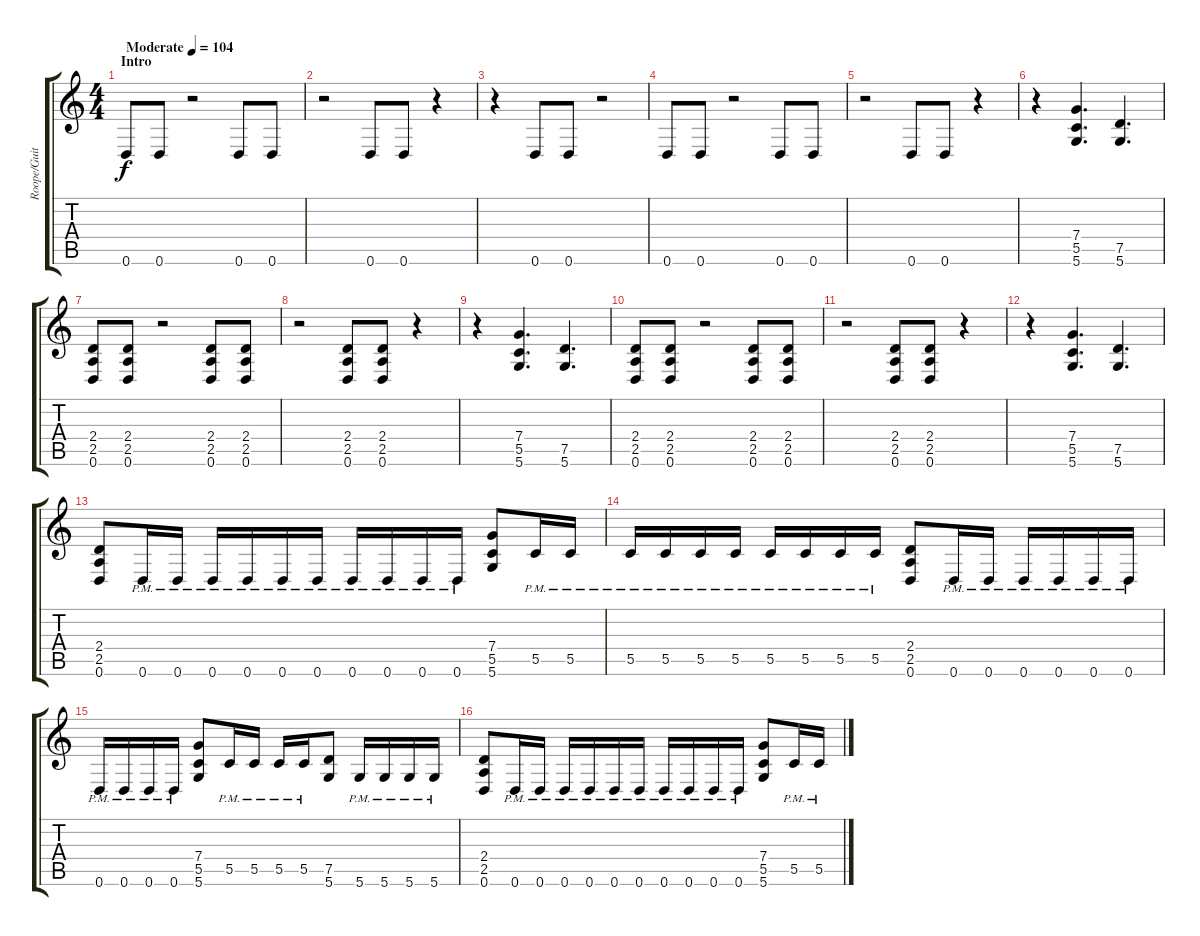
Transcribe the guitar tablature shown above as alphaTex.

\track ("Roope/Guitar 2nd" "Roope/Guit") {instrument distortionguitar}
\staff {score tabs}
\tuning (D4 A3 F3 C3 G2 D2) {hide}
\ts (4 4)
\section ("" "Intro")
\tempo (104 "Moderate")
\clef g2
\ks c
0.6.8{dy f instrument distortionguitar} 0.6.8 r.2 0.6.8 0.6.8 |
r.2 0.6.8 0.6.8 r.4 |
r.4 0.6.8 0.6.8 r.2 |
0.6.8 0.6.8 r.2 0.6.8 0.6.8 |
r.2 0.6.8 0.6.8 r.4 |
r.4 (7.4 5.5 5.6).4{d} (7.5 5.6).4{d} |
(2.4 2.5 0.6).8 (2.4 2.5 0.6).8 r.2 (2.4 2.5 0.6).8 (2.4 2.5 0.6).8 |
r.2 (2.4 2.5 0.6).8 (2.4 2.5 0.6).8 r.4 |
r.4 (7.4 5.5 5.6).4{d} (7.5 5.6).4{d} |
(2.4 2.5 0.6).8 (2.4 2.5 0.6).8 r.2 (2.4 2.5 0.6).8 (2.4 2.5 0.6).8 |
r.2 (2.4 2.5 0.6).8 (2.4 2.5 0.6).8 r.4 |
r.4 (7.4 5.5 5.6).4{d} (7.5 5.6).4{d} |
(2.4 2.5 0.6).8 0.6{pm}.16 0.6{pm}.16 0.6{pm}.16 0.6{pm}.16 0.6{pm}.16 0.6{pm}.16 0.6{pm}.16 0.6{pm}.16 0.6{pm}.16 0.6{pm}.16 (7.4 5.5 5.6).8 5.5{pm}.16 5.5{pm}.16 |
5.5{pm}.16 5.5{pm}.16 5.5{pm}.16 5.5{pm}.16 5.5{pm}.16 5.5{pm}.16 5.5{pm}.16 5.5{pm}.16 (2.4 2.5 0.6).8 0.6{pm}.16 0.6{pm}.16 0.6{pm}.16 0.6{pm}.16 0.6{pm}.16 0.6{pm}.16 |
0.6{pm}.16 0.6{pm}.16 0.6{pm}.16 0.6{pm}.16 (7.4 5.5 5.6).8 5.5{pm}.16 5.5{pm}.16 5.5{pm}.16 5.5{pm}.16 (7.5 5.6).8 5.6{pm}.16 5.6{pm}.16 5.6{pm}.16 5.6{pm}.16 |
(2.4 2.5 0.6).8 0.6{pm}.16 0.6{pm}.16 0.6{pm}.16 0.6{pm}.16 0.6{pm}.16 0.6{pm}.16 0.6{pm}.16 0.6{pm}.16 0.6{pm}.16 0.6{pm}.16 (7.4 5.5 5.6).8 5.5{pm}.16 5.5{pm}.16
